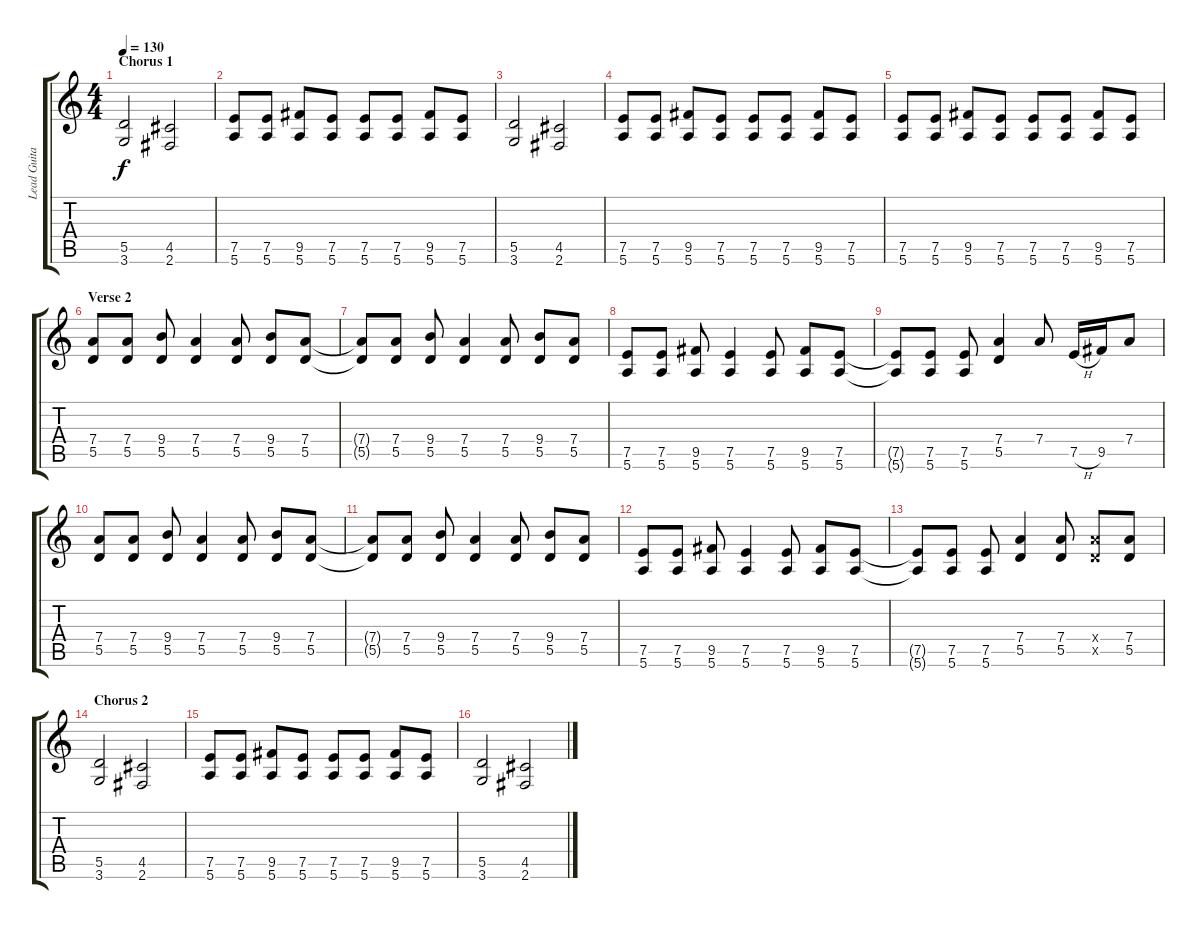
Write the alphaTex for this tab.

\track ("Lead Guitar" "Lead Guita") {instrument overdrivenguitar}
\staff {score tabs}
\tuning (E4 B3 G3 D3 A2 E2) {hide}
\ts (4 4)
\section ("" "Chorus 1")
\tempo 130
\clef g2
\ks c
(5.5 3.6).2{dy f} (4.5 2.6).2 |
(7.5 5.6).8 (7.5 5.6).8 (9.5 5.6).8 (7.5 5.6).8 (7.5 5.6).8 (7.5 5.6).8 (9.5 5.6).8 (7.5 5.6).8 |
(5.5 3.6).2 (4.5 2.6).2 |
(7.5 5.6).8 (7.5 5.6).8 (9.5 5.6).8 (7.5 5.6).8 (7.5 5.6).8 (7.5 5.6).8 (9.5 5.6).8 (7.5 5.6).8 |
(7.5 5.6).8 (7.5 5.6).8 (9.5 5.6).8 (7.5 5.6).8 (7.5 5.6).8 (7.5 5.6).8 (9.5 5.6).8 (7.5 5.6).8 |
\section ("" "Verse 2")
(7.4 5.5).8 (7.4 5.5).8 (9.4 5.5).8 (7.4 5.5).4 (7.4 5.5).8 (9.4 5.5).8 (7.4 5.5).8 |
(7.4{t} 5.5{t}).8 (7.4 5.5).8 (9.4 5.5).8 (7.4 5.5).4 (7.4 5.5).8 (9.4 5.5).8 (7.4 5.5).8 |
(7.5 5.6).8 (7.5 5.6).8 (9.5 5.6).8 (7.5 5.6).4 (7.5 5.6).8 (9.5 5.6).8 (7.5 5.6).8 |
(7.5{t} 5.6{t}).8 (7.5 5.6).8 (7.5 5.6).8 (7.4 5.5).4 7.4.8 7.5{h}.16 9.5.16 7.4.8 |
(7.4 5.5).8 (7.4 5.5).8 (9.4 5.5).8 (7.4 5.5).4 (7.4 5.5).8 (9.4 5.5).8 (7.4 5.5).8 |
(7.4{t} 5.5{t}).8 (7.4 5.5).8 (9.4 5.5).8 (7.4 5.5).4 (7.4 5.5).8 (9.4 5.5).8 (7.4 5.5).8 |
(7.5 5.6).8 (7.5 5.6).8 (9.5 5.6).8 (7.5 5.6).4 (7.5 5.6).8 (9.5 5.6).8 (7.5 5.6).8 |
(7.5{t} 5.6{t}).8 (7.5 5.6).8 (7.5 5.6).8 (7.4 5.5).4 (7.4 5.5).8 (7.4{x} 5.5{x}).8 (7.4 5.5).8 |
\section ("" "Chorus 2")
(5.5 3.6).2 (4.5 2.6).2 |
(7.5 5.6).8 (7.5 5.6).8 (9.5 5.6).8 (7.5 5.6).8 (7.5 5.6).8 (7.5 5.6).8 (9.5 5.6).8 (7.5 5.6).8 |
(5.5 3.6).2 (4.5 2.6).2
